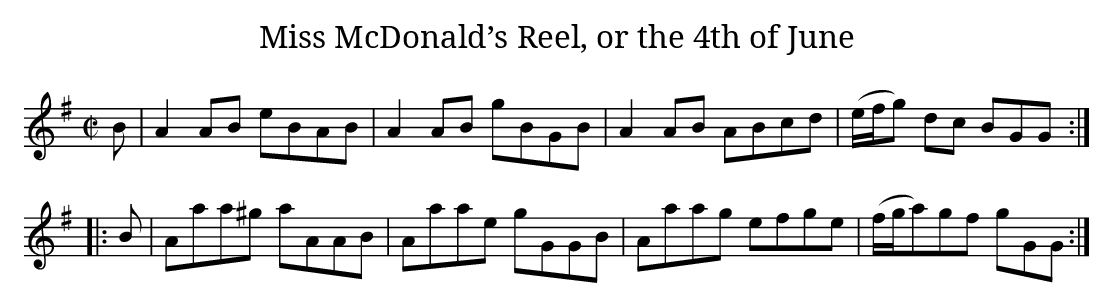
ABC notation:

X:1
T:Miss McDonald’s Reel, or the 4th of June
M:C|
L:1/8
K:Ador
B|A2 AB eBAB|A2 AB gBGB|A2 AB ABcd|(e/f/g) dc BGG:|
|:B|Aaa^g aAAB|Aaae gGGB|Aaag efge|(f/g/a)gf gGG:|
